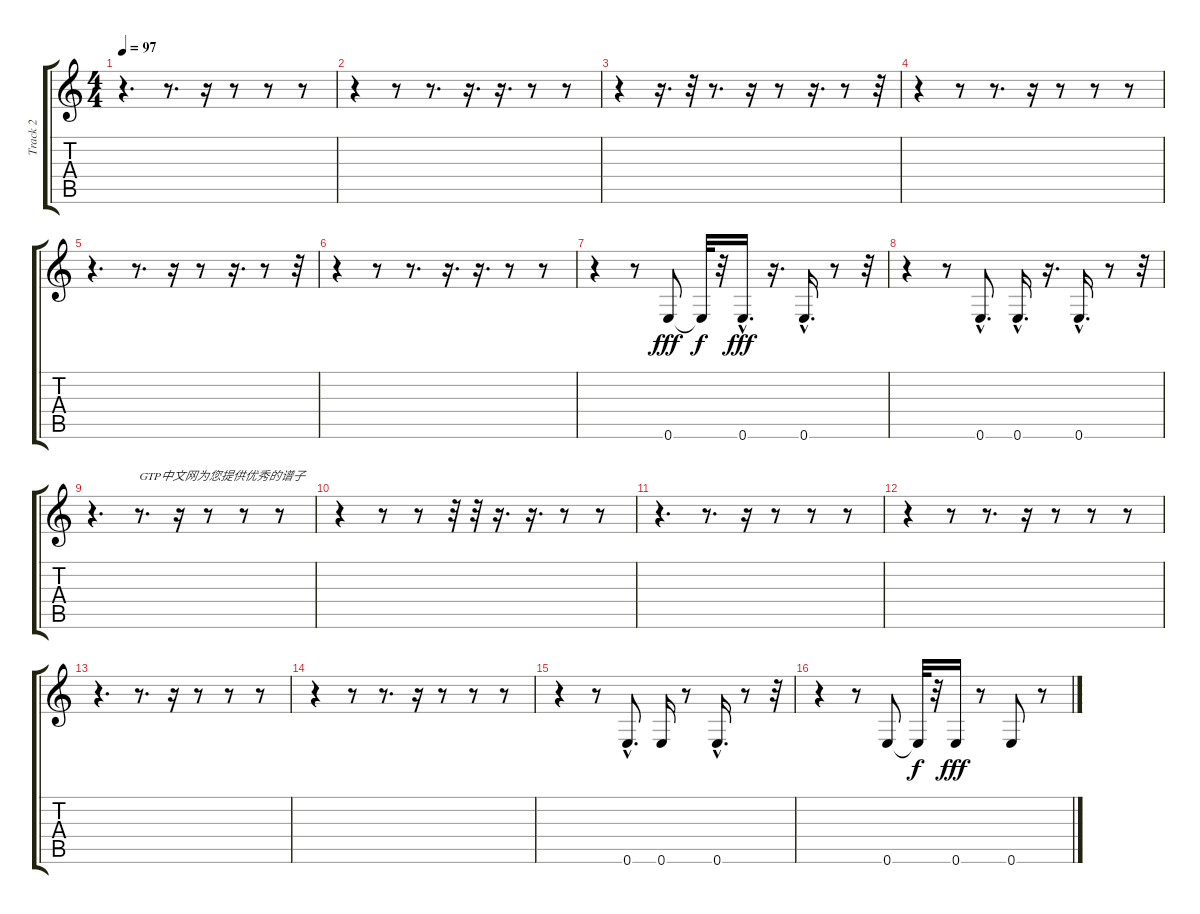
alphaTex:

\track ("Track 2" "Track 2") {instrument electricbassfinger}
\staff {score tabs}
\tuning (E4 B3 G3 D3 A2 E2) {hide}
\ts (4 4)
\tempo 97
\clef g2
\ks c
r.4{d dy fff instrument electricbassfinger} r.8{d} r.16 r.8 r.8 r.8 |
r.4 r.8 r.8{d} r.16{d} r.16{d} r.8 r.8 |
r.4 r.16{d} r.32 r.8{d} r.16 r.8 r.16{d} r.8 r.32 |
r.4 r.8 r.8{d} r.16 r.8 r.8 r.8 |
r.4{d} r.8{d} r.16 r.8 r.16{d} r.8 r.32 |
r.4 r.8 r.8{d} r.16{d} r.16{d} r.8 r.8 |
r.4 r.8 0.6.8 0.6{t}.32{dy f} r.32 0.6{hac}.16{d dy fff} r.16{d} 0.6{hac}.16{d} r.8 r.32 |
r.4 r.8 0.6{hac}.8{d} 0.6{hac}.16{d} r.16{d} 0.6{hac}.16{d} r.8 r.32 |
r.4{d} r.8{d txt "GTP中文网为您提供优秀的谱子"} r.16 r.8 r.8 r.8 |
r.4 r.8 r.8 r.32 r.32 r.16{d} r.16{d} r.8 r.8 |
r.4{d} r.8{d} r.16 r.8 r.8 r.8 |
r.4 r.8 r.8{d} r.16 r.8 r.8 r.8 |
r.4{d} r.8{d} r.16 r.8 r.8 r.8 |
r.4 r.8 r.8{d} r.16 r.8 r.8 r.8 |
r.4 r.8 0.6{hac}.8{d} 0.6.16 r.8 0.6{hac}.16{d} r.8 r.32 |
r.4 r.8 0.6.8 0.6{t}.32{dy f} r.32 0.6.16{dy fff} r.8 0.6.8 r.8
